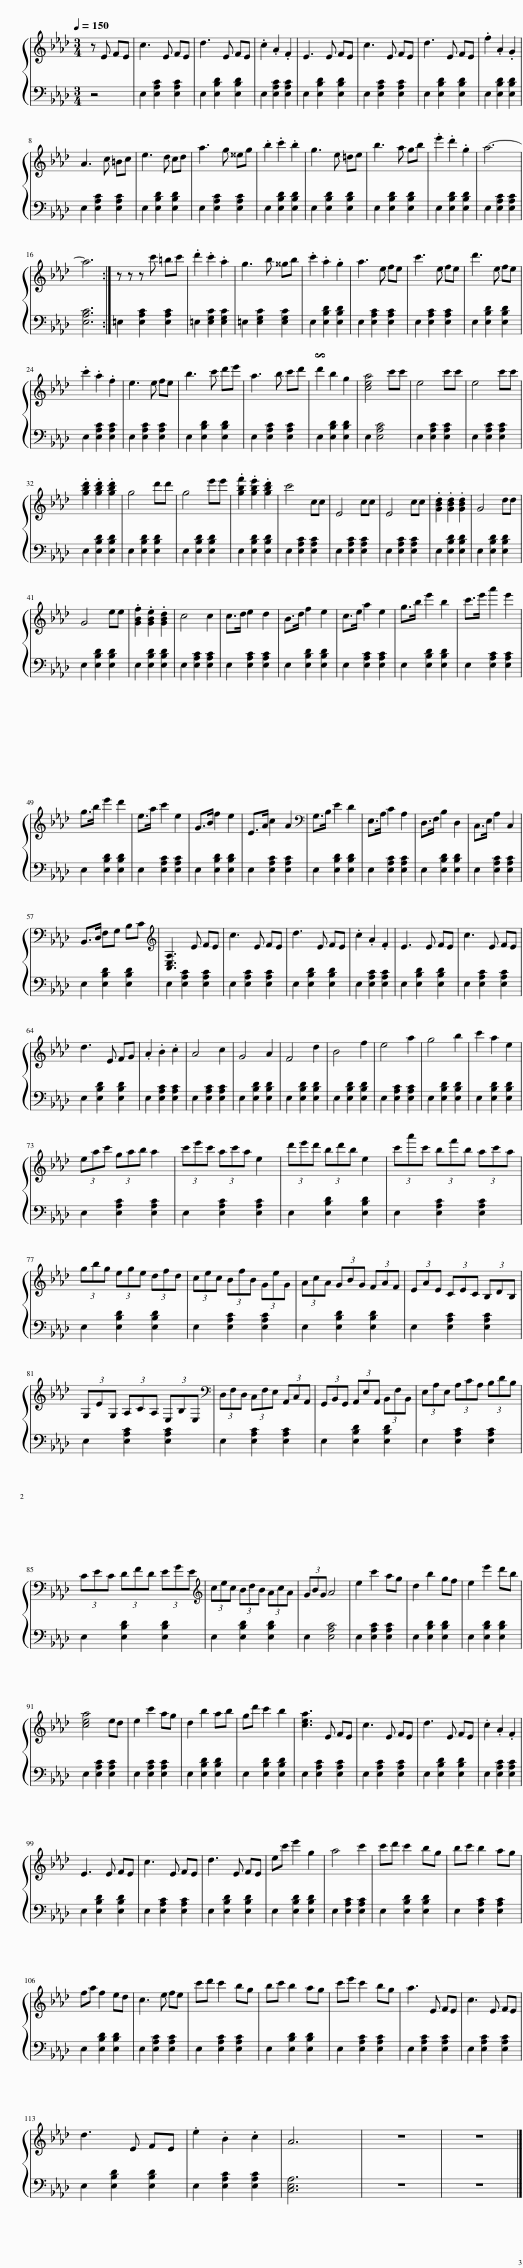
X:1
%%score { 1 | 2 }
L:1/8
Q:1/4=150
M:3/4
I:linebreak $
K:Ab
V:1 treble
V:2 bass
V:1
 z E FE | c3 E FE | d3 E FE | .c2 .A2 .F2 | E3 E FE | %5
 c3 E FE | d3 E FE | .f2 .A2 .G2 |$ A3 c =Bc | e3 d cd | %10
 a3 g ^^eg | .b2 .c'2 .b2 | g3 e =de | b3 a gb | .e'2 .d'2 .g2 | %15
 a6- |$ a6 :| z z z c' =bc' | .d'2 .c'2 .a2 | g3 b ^^gb | %20
 .c'2 .a2 .g2 | a3 e fe | c'3 e fe | d'3 e fe |$ .c'2 .a2 .f2 | %25
 e3 e fe | b3 c' d'e' | a3 b c'd' | !invertedturn!d'2 b2 g2 | [cea]4 c'c' | %30
 e4 c'c' | e4 c'c' |$ .[gbd']2 .[gbd']2 .[gbd']2 | g4 d'd' | g4 e'e' | %35
 .[gbf']2 .[gbe']2 .[gbd']2 | c'4 cc | E4 cc | E4 cc | .[GBd]2 .[GBd]2 .[GBd]2 | %40
 G4 dd |$ G4 ee | .[GBf]2 .[GBe]2 .[GBd]2 | c4 c2 | c>d e2 d2 | %45
 B>d f2 e2 | c>e a2 e2 | g>b e'2 b2 | c'>e' a'2 e'2 |$ g>b e'2 d'2 | %50
 e>a c'2 e2 | G>B f2 e2 | E>A c2 A2 |[K:bass] G,>B, E2 D2 | E,>A, C2 A,2 | %55
 D,>F, B,2 D,2 | C,>E, A,2 C,2 |$ B,,>D, F,G, B,C |[K:treble] [C,E,A,]3 E FE | c3 E FE | %60
 d3 E FE | .c2 .A2 .F2 | E3 E FE | c3 E FE |$ d3 E FG | %65
 .A2 .B2 .c2 | A4 c2 | G4 A2 | F4 d2 | B4 f2 | %70
 e4 a2 | g4 b2 | c'2 a2 e2 |$ (3eac' (3gab a2 | (3c'e'c' (3ac'a e2 | %75
 (3d'e'd' (3bd'b e2 | (3c'a'c' (3bf'b (3ac'a |$ (3gbg (3ege (3dfd | (3cec (3BfB (3GeG | (3AcA (3GBG (3FAF | %80
 (3EAE (3CEC (3B,DB, |$ (3G,EG, (3A,CA, (3E,B,E, |[K:bass] (3D,F,D, (3C,F,E, (3A,,C,A,, | (3G,,B,,G,, (3A,,E,A,, (3B,,F,B,, | (3E,A,E, (3A,CA, (3B,DB, |$ %85
 (3CEC (3DFD (3EGE |[K:treble] (3cec (3BdB (3AcA | (3GBG A4 | e2 c'2 ag | d2 b2 gf | %90
 e2 e'2 d'b |$ [cea]4 ed | e2 c'2 ag | d2 b2 ab | gd' c'2 b2 | %95
 [cea]3 E FE | c3 E FE | d3 E FE | .c2 .A2 .F2 |$ E3 E FE | %100
 c3 E FE | d3 E FE | ec' e'2 g2 | a4 c'2 | c'd' c'2 bg | %105
 bc' b2 ag |$ fa f2 ed | c3 e fe | c'd' c'2 bg | bc' b2 ag | %110
 c'e' c'2 bg | a3 E FE | c3 E FE |$ d3 E FE | .e2 .B2 .c2 | %115
 A6 | z6 | z6 |] %118
V:2
 z4 | E,2 [E,A,C]2 [E,A,C]2 | E,2 [E,B,D]2 [E,B,D]2 | E,2 [E,A,C]2 [E,A,C]2 | E,2 [E,B,D]2 [E,B,D]2 | %5
 E,2 [E,A,C]2 [E,A,C]2 | E,2 [E,B,D]2 [E,B,D]2 | E,2 [E,B,D]2 [E,B,D]2 |$ E,2 [E,A,C]2 [E,A,C]2 | E,2 [E,B,D]2 [E,B,D]2 | %10
 E,2 [E,A,C]2 [E,A,C]2 | E,2 [E,B,D]2 [E,B,D]2 | E,2 [E,B,D]2 [E,B,D]2 | E,2 [E,B,D]2 [E,B,D]2 | E,2 [E,B,D]2 [E,B,D]2 | %15
 E,2 [E,A,C]2 [E,A,C]2 |$ [E,A,C]6 :| =E,2 [E,A,C]2 [E,A,C]2 | =E,2 [E,G,C]2 [E,G,C]2 | =E,2 [E,G,C]2 [E,G,C]2 | %20
 E,2 [E,B,D]2 [E,B,D]2 | E,2 [E,A,C]2 [E,A,C]2 | E,2 [E,A,C]2 [E,A,C]2 | E,2 [E,B,D]2 [E,B,D]2 |$ E,2 [E,A,C]2 [E,A,C]2 | %25
 E,2 [E,A,C]2 [E,A,C]2 | E,2 [E,B,D]2 [E,B,D]2 | E,2 [E,A,C]2 [E,A,C]2 | E,2 [E,B,D]2 [E,B,D]2 | E,2 [E,A,C]4 | %30
 E,2 [E,A,C]2 [E,A,C]2 | E,2 [E,A,C]2 [E,A,C]2 |$ E,2 [E,B,D]2 [E,B,D]2 | E,2 [E,B,D]2 [E,B,D]2 | E,2 [E,B,D]2 [E,B,D]2 | %35
 E,2 [E,B,D]2 [E,B,D]2 | E,2 [E,A,C]2 [E,A,C]2 | E,2 [E,A,C]2 [E,A,C]2 | E,2 [E,A,C]2 [E,A,C]2 | E,2 [E,B,D]2 [E,B,D]2 | %40
 E,2 [E,B,D]2 [E,B,D]2 |$ E,2 [E,B,D]2 [E,B,D]2 | E,2 [E,B,D]2 [E,B,D]2 | E,2 [E,A,C]2 [E,A,C]2 | E,2 [E,A,C]2 [E,A,C]2 | %45
 E,2 [E,B,D]2 [E,B,D]2 | E,2 [E,A,C]2 [E,A,C]2 | E,2 [E,B,D]2 [E,B,D]2 | E,2 [E,A,C]2 [E,A,C]2 |$ E,2 [E,B,D]2 [E,B,D]2 | %50
 E,2 [E,A,C]2 [E,A,C]2 | E,2 [E,B,D]2 [E,B,D]2 | E,2 [E,A,C]2 [E,A,C]2 | E,2 [E,B,D]2 [E,B,D]2 | E,2 [E,A,C]2 [E,A,C]2 | %55
 E,2 [E,B,D]2 [E,B,D]2 | E,2 [E,A,C]2 [E,A,C]2 |$ E,2 [E,B,D]2 [E,B,D]2 | E,2 [E,A,C]2 [E,A,C]2 | E,2 [E,A,C]2 [E,A,C]2 | %60
 E,2 [E,B,D]2 [E,B,D]2 | E,2 [E,A,C]2 [E,A,C]2 | E,2 [E,B,D]2 [E,B,D]2 | E,2 [E,A,C]2 [E,A,C]2 |$ E,2 [E,B,D]2 [E,B,D]2 | %65
 E,2 [E,A,C]2 [E,A,C]2 | E,2 [E,A,C]2 [E,A,C]2 | E,2 [E,B,D]2 [E,B,D]2 | E,2 [E,B,D]2 [E,B,D]2 | E,2 [E,B,D]2 [E,B,D]2 | %70
 E,2 [E,A,C]2 [E,A,C]2 | E,2 [E,B,D]2 [E,B,D]2 | E,2 [E,B,D]2 [E,B,D]2 |$ E,2 [E,A,C]2 [E,A,C]2 | E,2 [E,A,C]2 [E,A,C]2 | %75
 E,2 [E,B,D]2 [E,B,D]2 | E,2 [E,A,C]2 [E,A,C]2 |$ E,2 [E,B,D]2 [E,B,D]2 | E,2 [E,A,C]2 [E,A,C]2 | E,2 [E,B,D]2 [E,B,D]2 | %80
 E,2 [E,A,C]2 [E,A,C]2 |$ E,2 [E,A,C]2 [E,A,C]2 | E,2 [E,A,C]2 [E,A,C]2 | E,2 [E,B,D]2 [E,B,D]2 | E,2 [E,A,C]2 [E,A,C]2 |$ %85
 E,2 [E,B,D]2 [E,B,D]2 | E,2 [E,B,D]2 [E,B,D]2 | E,2 [E,A,C]4 | E,2 [E,A,C]2 [E,A,C]2 | E,2 [E,B,D]2 [E,B,D]2 | %90
 E,2 [E,B,D]2 [E,B,D]2 |$ E,2 [E,A,C]2 [E,A,C]2 | E,2 [E,A,C]2 [E,A,C]2 | E,2 [E,B,D]2 [E,B,D]2 | E,2 [E,B,D]2 [E,B,D]2 | %95
 E,2 [E,A,C]2 [E,A,C]2 | E,2 [E,A,C]2 [E,A,C]2 | E,2 [E,B,D]2 [E,B,D]2 | E,2 [E,A,C]2 [E,A,C]2 |$ E,2 [E,B,D]2 [E,B,D]2 | %100
 E,2 [E,A,C]2 [E,A,C]2 | E,2 [E,B,D]2 [E,B,D]2 | E,2 [E,B,D]2 [E,B,D]2 | E,2 [E,A,C]2 [E,A,C]2 | E,2 [E,B,D]2 [E,B,D]2 | %105
 E,2 [E,A,C]2 [E,A,C]2 |$ E,2 [E,B,D]2 [E,B,D]2 | E,2 [E,A,C]2 [E,A,C]2 | E,2 [E,A,C]2 [E,A,C]2 | E,2 [E,B,D]2 [E,B,D]2 | %110
 E,2 [E,A,C]2 [E,A,C]2 | E,2 [E,A,C]2 [E,A,C]2 | E,2 [E,A,C]2 [E,A,C]2 |$ E,2 [E,B,D]2 [E,B,D]2 | E,2 [E,A,C]2 [E,A,C]2 | %115
 [C,E,A,]6 | z6 | z6 |] %118
